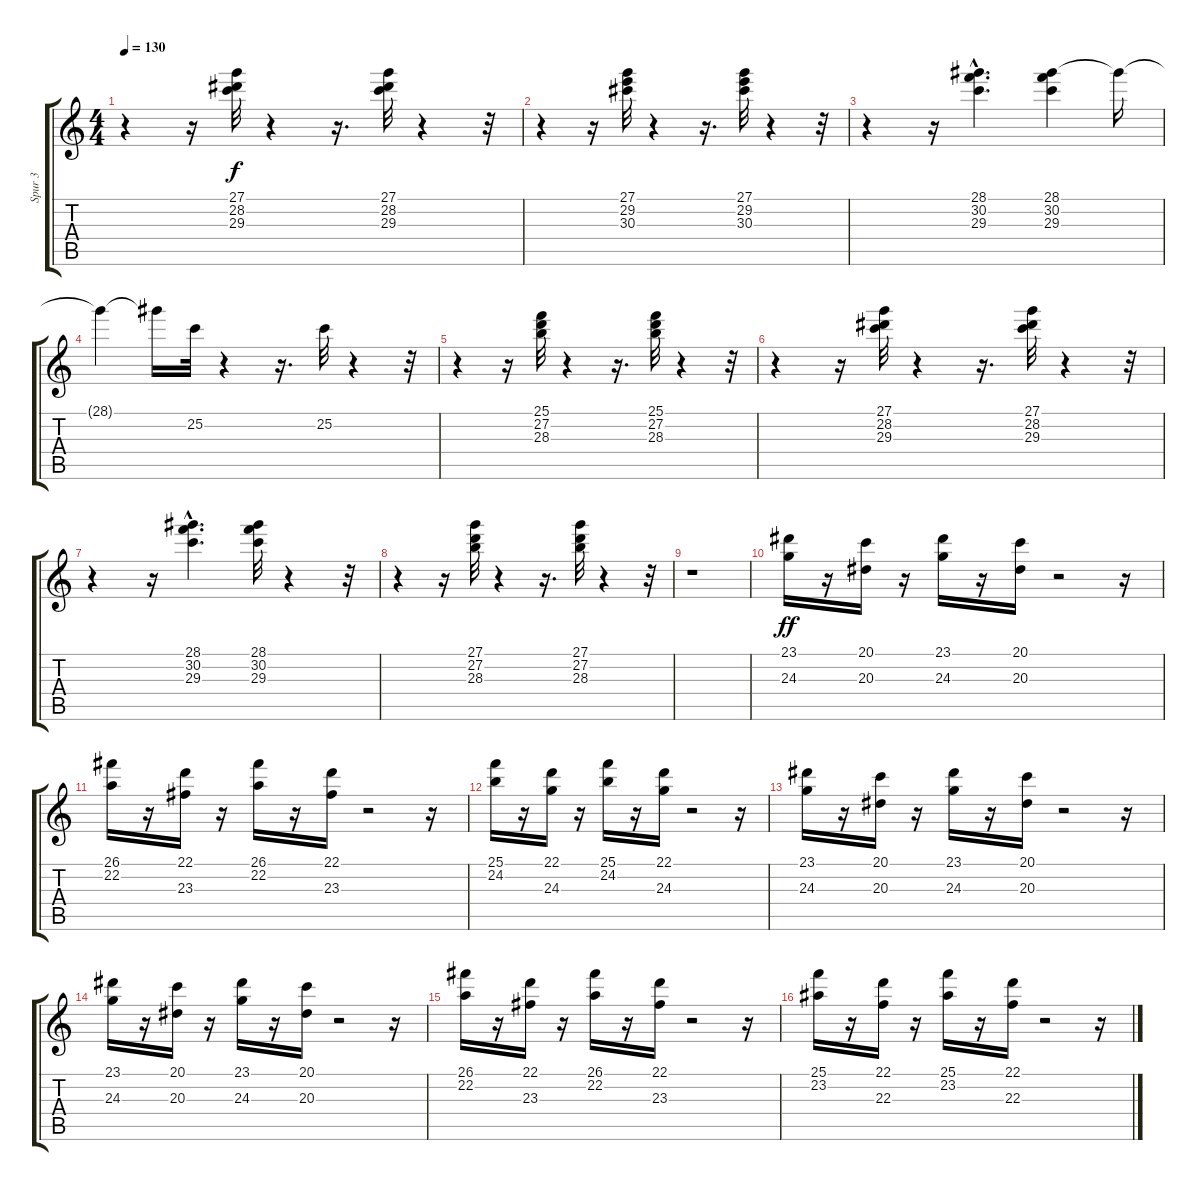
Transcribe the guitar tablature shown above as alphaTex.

\track ("Spur 3" "Spur 3") {instrument drawbarorgan}
\staff {score tabs}
\tuning (E4 B3 G3 D3 A2 E2) {hide}
\ts (4 4)
\tempo 130
\clef g2
\ks c
r.4{dy f} r.16 (27.1 28.2 29.3).32 r.4 r.16{d} (27.1 28.2 29.3).32 r.4 r.32 |
r.4 r.16 (27.1 29.2 30.3).32 r.4 r.16{d} (27.1 29.2 30.3).32 r.4 r.32 |
r.4 r.16 (28.1{hac} 30.2 29.3).4{d} (28.1 30.2 29.3).4 28.1{t}.16 |
28.1{t}.4 28.1{t}.16 25.2.32 r.4 r.16{d} 25.2.32 r.4 r.32 |
r.4 r.16 (25.1 27.2 28.3).32 r.4 r.16{d} (25.1 27.2 28.3).32 r.4 r.32 |
r.4 r.16 (27.1 28.2 29.3).32 r.4 r.16{d} (27.1 28.2 29.3).32 r.4 r.32 |
r.4 r.16 (28.1{hac} 30.2 29.3).4{d} (28.1 30.2 29.3).32 r.4 r.32 |
r.4 r.16 (27.1 27.2 28.3).32 r.4 r.16{d} (27.1 27.2 28.3).32 r.4 r.32 |
r.1 |
(23.1 24.3).16{dy ff} r.16 (20.1 20.3).16 r.16 (23.1 24.3).16 r.16 (20.1 20.3).16 r.2 r.16 |
(26.1 22.2).16 r.16 (22.1 23.3).16 r.16 (26.1 22.2).16 r.16 (22.1 23.3).16 r.2 r.16 |
(25.1 24.2).16 r.16 (22.1 24.3).16 r.16 (25.1 24.2).16 r.16 (22.1 24.3).16 r.2 r.16 |
(23.1 24.3).16 r.16 (20.1 20.3).16 r.16 (23.1 24.3).16 r.16 (20.1 20.3).16 r.2 r.16 |
(23.1 24.3).16 r.16 (20.1 20.3).16 r.16 (23.1 24.3).16 r.16 (20.1 20.3).16 r.2 r.16 |
(26.1 22.2).16 r.16 (22.1 23.3).16 r.16 (26.1 22.2).16 r.16 (22.1 23.3).16 r.2 r.16 |
(25.1 23.2).16 r.16 (22.1 22.3).16 r.16 (25.1 23.2).16 r.16 (22.1 22.3).16 r.2 r.16
